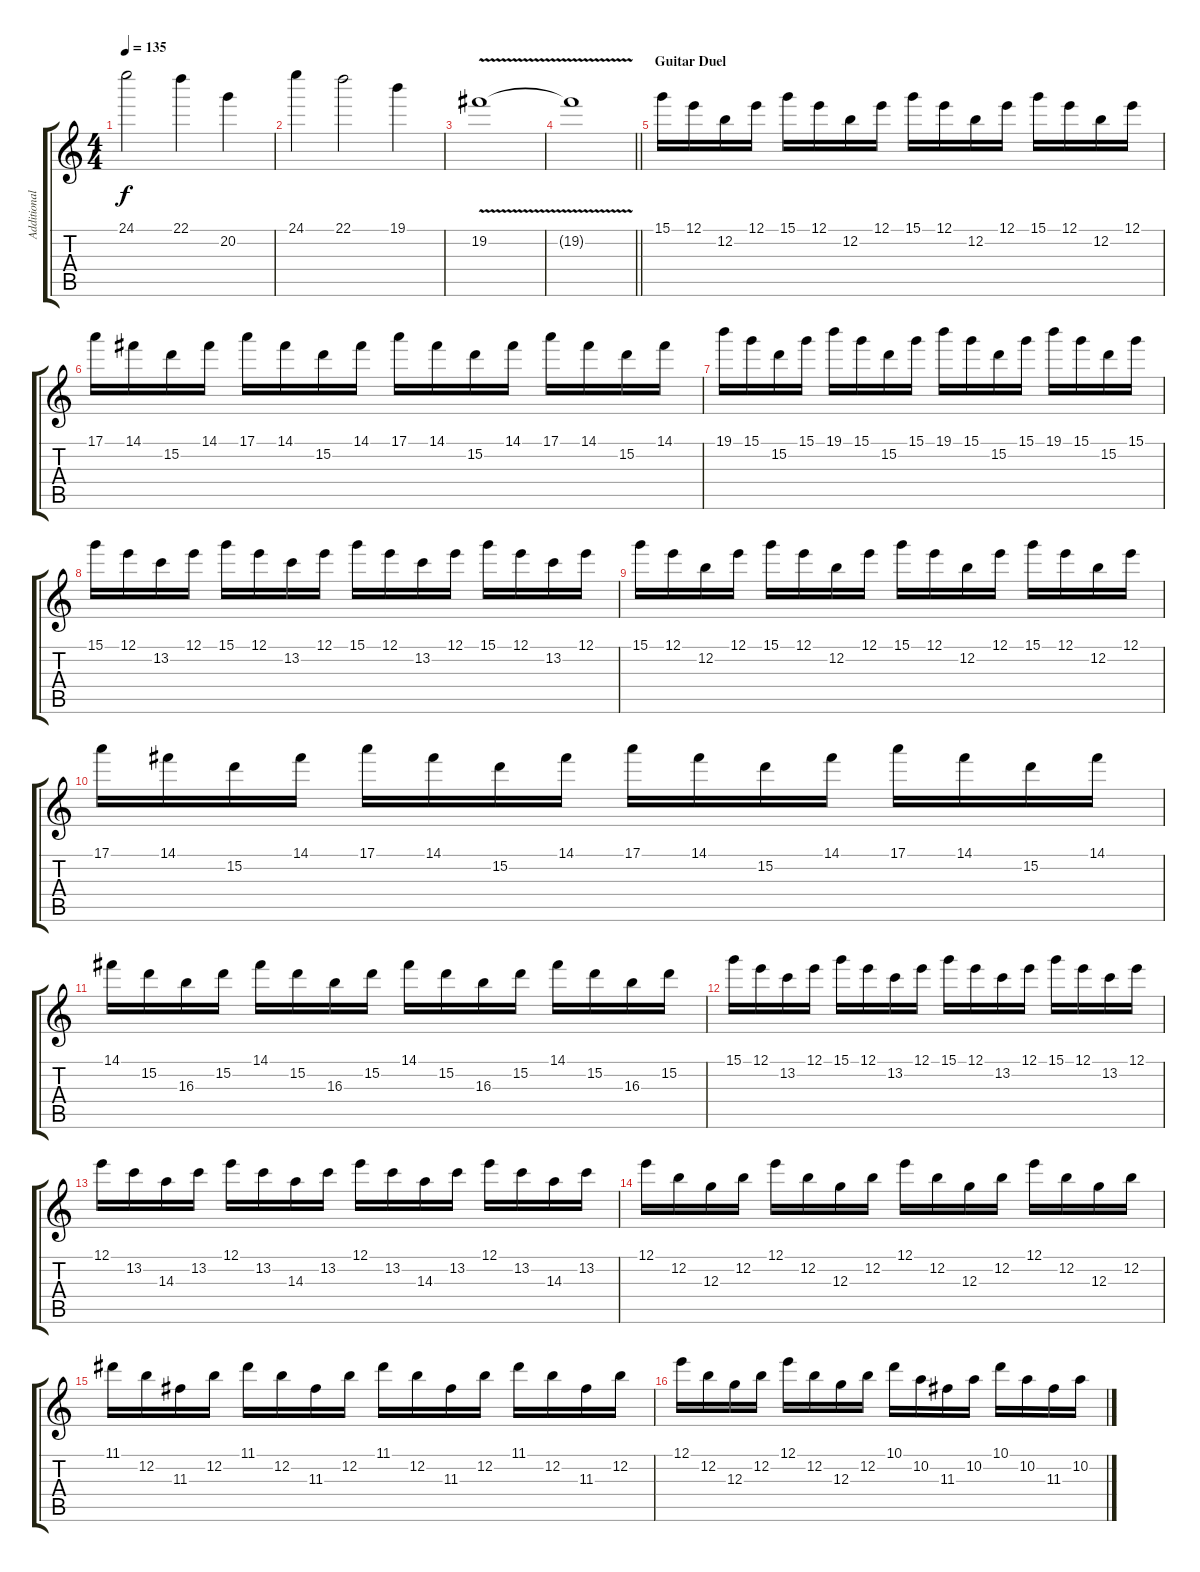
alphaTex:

\track ("Additional Guitar" "Additional") {instrument distortionguitar}
\staff {score tabs}
\tuning (E4 B3 G3 D3 A2 D2) {hide}
\ts (4 4)
\tempo 135
\clef g2
\ks c
24.1.2{dy f} 22.1.4 20.2.4 |
24.1.4 22.1.2 19.1.4 |
19.2{v}.1 |
\barLineRight lightlight
19.2{v t}.1 |
\section ("" "Guitar Duel")
15.1.16 12.1.16 12.2.16 12.1.16 15.1.16 12.1.16 12.2.16 12.1.16 15.1.16 12.1.16 12.2.16 12.1.16 15.1.16 12.1.16 12.2.16 12.1.16 |
17.1.16 14.1.16 15.2.16 14.1.16 17.1.16 14.1.16 15.2.16 14.1.16 17.1.16 14.1.16 15.2.16 14.1.16 17.1.16 14.1.16 15.2.16 14.1.16 |
19.1.16 15.1.16 15.2.16 15.1.16 19.1.16 15.1.16 15.2.16 15.1.16 19.1.16 15.1.16 15.2.16 15.1.16 19.1.16 15.1.16 15.2.16 15.1.16 |
15.1.16 12.1.16 13.2.16 12.1.16 15.1.16 12.1.16 13.2.16 12.1.16 15.1.16 12.1.16 13.2.16 12.1.16 15.1.16 12.1.16 13.2.16 12.1.16 |
15.1.16 12.1.16 12.2.16 12.1.16 15.1.16 12.1.16 12.2.16 12.1.16 15.1.16 12.1.16 12.2.16 12.1.16 15.1.16 12.1.16 12.2.16 12.1.16 |
17.1.16 14.1.16 15.2.16 14.1.16 17.1.16 14.1.16 15.2.16 14.1.16 17.1.16 14.1.16 15.2.16 14.1.16 17.1.16 14.1.16 15.2.16 14.1.16 |
14.1.16 15.2.16 16.3.16 15.2.16 14.1.16 15.2.16 16.3.16 15.2.16 14.1.16 15.2.16 16.3.16 15.2.16 14.1.16 15.2.16 16.3.16 15.2.16 |
15.1.16 12.1.16 13.2.16 12.1.16 15.1.16 12.1.16 13.2.16 12.1.16 15.1.16 12.1.16 13.2.16 12.1.16 15.1.16 12.1.16 13.2.16 12.1.16 |
12.1.16 13.2.16 14.3.16 13.2.16 12.1.16 13.2.16 14.3.16 13.2.16 12.1.16 13.2.16 14.3.16 13.2.16 12.1.16 13.2.16 14.3.16 13.2.16 |
12.1.16 12.2.16 12.3.16 12.2.16 12.1.16 12.2.16 12.3.16 12.2.16 12.1.16 12.2.16 12.3.16 12.2.16 12.1.16 12.2.16 12.3.16 12.2.16 |
11.1.16 12.2.16 11.3.16 12.2.16 11.1.16 12.2.16 11.3.16 12.2.16 11.1.16 12.2.16 11.3.16 12.2.16 11.1.16 12.2.16 11.3.16 12.2.16 |
12.1.16 12.2.16 12.3.16 12.2.16 12.1.16 12.2.16 12.3.16 12.2.16 10.1.16 10.2.16 11.3.16 10.2.16 10.1.16 10.2.16 11.3.16 10.2.16
